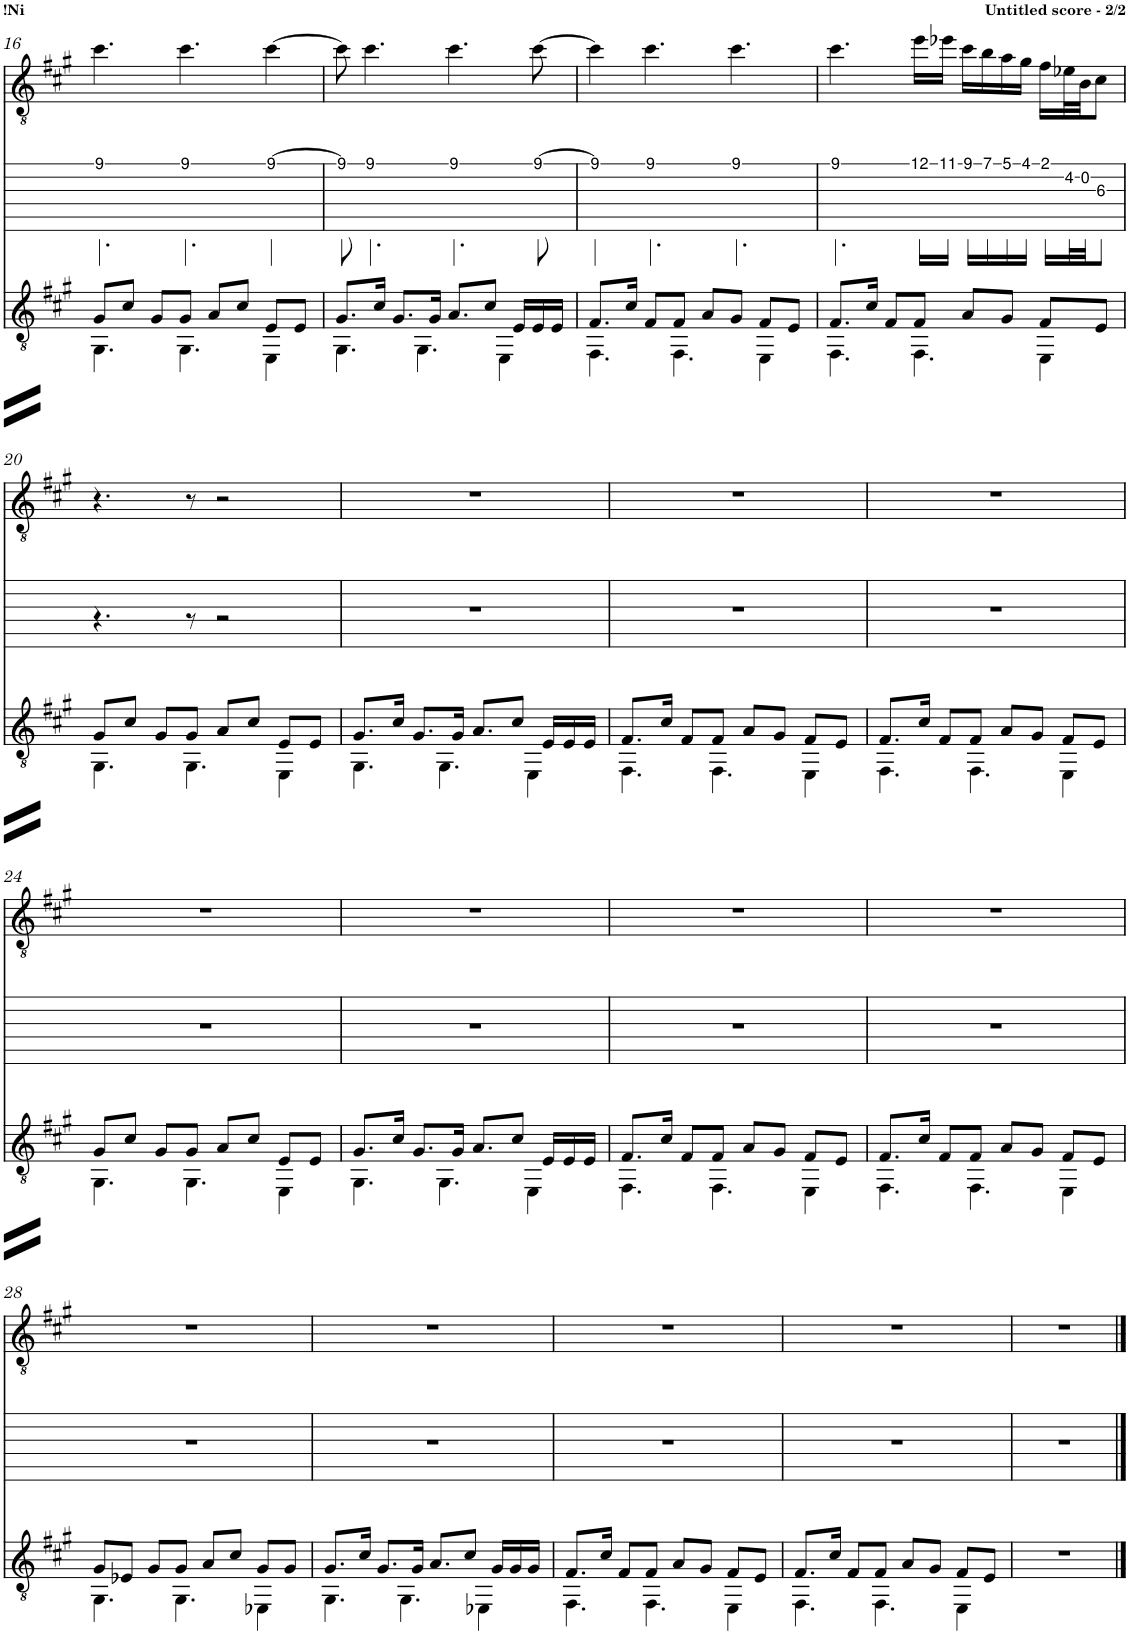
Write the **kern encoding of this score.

**kern	**kern	**kern
*part2	*part1	*part1
*staff3	*staff2	*staff1
*I"Classical Guitar 2	*I"Classical Guitar 1	*
!!LO:PB:g=z
*clefGv2	*	*clefGv2
*k[f#c#g#]	*k[f#c#g#]	*k[f#c#g#]
*M4/4	*M4/4	*M4/4
=16	=16	=16
*^	*	*
8G#/L	4.GG#\	4.cc#\	4.cc#\
8c#/J	.	.	.
8G#/L	.	.	.
8G#/J	4.GG#\	4.cc#\	4.cc#\
8A/L	.	.	.
8c#/J	.	.	.
8E/L	4EE\	[4cc#\	[4cc#\
8E/J	.	.	.
=17	=17	=17	=17
8.G#/L	4.GG#\	8cc#\]	8cc#\]
.	.	4.cc#\	4.cc#\
16c#/Jk	.	.	.
8.G#/L	.	.	.
.	4.GG#\	.	.
16G#/Jk	.	.	.
8.A/L	.	4.cc#\	4.cc#\
8c#/J	.	.	.
.	4EE\	.	.
16E/LL	.	.	.
16E/	.	[8cc#\	[8cc#\
16E/JJ	.	.	.
=18	=18	=18	=18
8.F#/L	4.FF#\	4cc#\]	4cc#\]
16c#/Jk	.	.	.
8F#/L	.	4.cc#\	4.cc#\
8F#/J	4.FF#\	.	.
8A/L	.	.	.
8G#/J	.	4.cc#\	4.cc#\
8F#/L	4EE\	.	.
8E/J	.	.	.
=19	=19	=19	=19
8.F#/L	4.FF#\	4.cc#\	4.cc#\
16c#/Jk	.	.	.
8F#/L	.	.	.
8F#/J	4.FF#\	16ee\LL	16ee\LL
.	.	16ee-\JJ	16ee-X\JJ
8A/L	.	16cc#\LL	16cc#\LL
.	.	16b\	16b\
8G#/J	.	16a\	16a\
.	.	16g#\JJ	16g#\JJ
8F#/L	4EE\	16f#\LL	16f#\LL
.	.	32e-\L	32e-X\L
.	.	32B\JJ	32B\JJ
8E/J	.	8c#\J	8c#\J
!!LO:LB:g=z
=20	=20	=20	=20
8G#/L	4.GG#\	4.r	4.r
8c#/J	.	.	.
8G#/L	.	.	.
8G#/J	4.GG#\	8r	8r
8A/L	.	2r	2r
8c#/J	.	.	.
8E/L	4EE\	.	.
8E/J	.	.	.
=21	=21	=21	=21
8.G#/L	4.GG#\	1r	1r
16c#/Jk	.	.	.
8.G#/L	.	.	.
.	4.GG#\	.	.
16G#/Jk	.	.	.
8.A/L	.	.	.
8c#/J	.	.	.
.	4EE\	.	.
16E/LL	.	.	.
16E/	.	.	.
16E/JJ	.	.	.
=22	=22	=22	=22
8.F#/L	4.FF#\	1r	1r
16c#/Jk	.	.	.
8F#/L	.	.	.
8F#/J	4.FF#\	.	.
8A/L	.	.	.
8G#/J	.	.	.
8F#/L	4EE\	.	.
8E/J	.	.	.
=23	=23	=23	=23
8.F#/L	4.FF#\	1r	1r
16c#/Jk	.	.	.
8F#/L	.	.	.
8F#/J	4.FF#\	.	.
8A/L	.	.	.
8G#/J	.	.	.
8F#/L	4EE\	.	.
8E/J	.	.	.
!!LO:LB:g=z
=24	=24	=24	=24
8G#/L	4.GG#\	1r	1r
8c#/J	.	.	.
8G#/L	.	.	.
8G#/J	4.GG#\	.	.
8A/L	.	.	.
8c#/J	.	.	.
8E/L	4EE\	.	.
8E/J	.	.	.
=25	=25	=25	=25
8.G#/L	4.GG#\	1r	1r
16c#/Jk	.	.	.
8.G#/L	.	.	.
.	4.GG#\	.	.
16G#/Jk	.	.	.
8.A/L	.	.	.
8c#/J	.	.	.
.	4EE\	.	.
16E/LL	.	.	.
16E/	.	.	.
16E/JJ	.	.	.
=26	=26	=26	=26
8.F#/L	4.FF#\	1r	1r
16c#/Jk	.	.	.
8F#/L	.	.	.
8F#/J	4.FF#\	.	.
8A/L	.	.	.
8G#/J	.	.	.
8F#/L	4EE\	.	.
8E/J	.	.	.
=27	=27	=27	=27
8.F#/L	4.FF#\	1r	1r
16c#/Jk	.	.	.
8F#/L	.	.	.
8F#/J	4.FF#\	.	.
8A/L	.	.	.
8G#/J	.	.	.
8F#/L	4EE\	.	.
8E/J	.	.	.
!!LO:LB:g=z
=28	=28	=28	=28
8G#/L	4.GG#\	1r	1r
8E-X/J	.	.	.
8G#/L	.	.	.
8G#/J	4.GG#\	.	.
8A/L	.	.	.
8c#/J	.	.	.
8G#/L	4EE-X\	.	.
8G#/J	.	.	.
=29	=29	=29	=29
8.G#/L	4.GG#\	1r	1r
16c#/Jk	.	.	.
8.G#/L	.	.	.
.	4.GG#\	.	.
16G#/Jk	.	.	.
8.A/L	.	.	.
8c#/J	.	.	.
.	4EE-X\	.	.
16G#/LL	.	.	.
16G#/	.	.	.
16G#/JJ	.	.	.
=30	=30	=30	=30
8.F#/L	4.FF#\	1r	1r
16c#/Jk	.	.	.
8F#/L	.	.	.
8F#/J	4.FF#\	.	.
8A/L	.	.	.
8G#/J	.	.	.
8F#/L	4EE\	.	.
8E/J	.	.	.
=31	=31	=31	=31
8.F#/L	4.FF#\	1r	1r
16c#/Jk	.	.	.
8F#/L	.	.	.
8F#/J	4.FF#\	.	.
8A/L	.	.	.
8G#/J	.	.	.
8F#/L	4EE\	.	.
8E/J	.	.	.
*v	*v	*	*
=32	=32	=32
1r	1r	1r
==	==	==
*-	*-	*-
